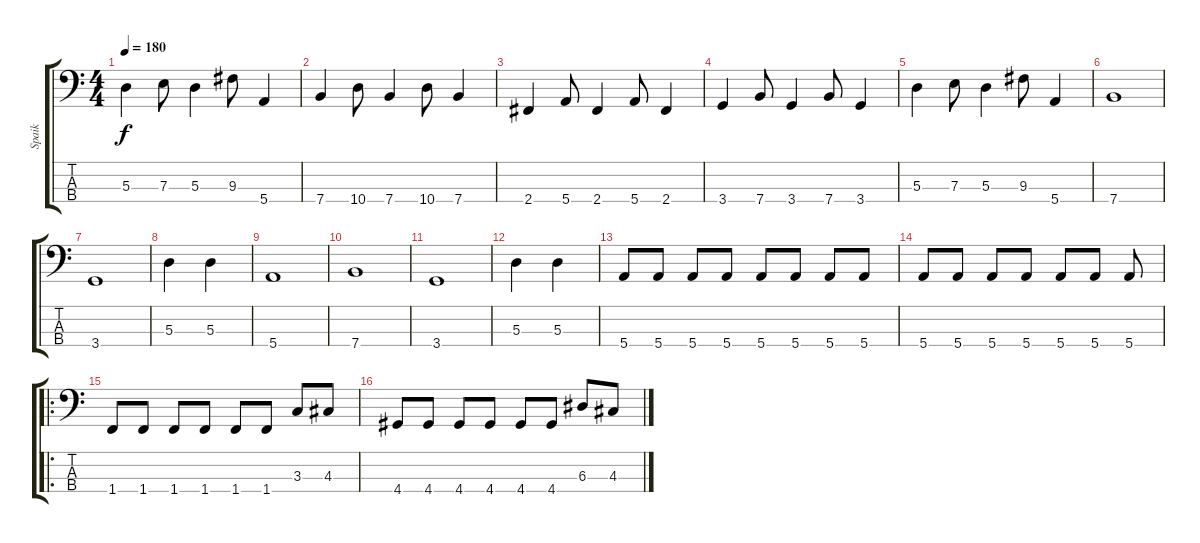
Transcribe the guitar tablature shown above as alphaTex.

\track ("Spaik" "Spaik") {instrument electricbassfinger}
\staff {score tabs}
\tuning (G2 D2 A1 E1) {hide}
\ts (4 4)
\tempo 180
\clef f4
\ks c
5.3.4{dy f} 7.3.8 5.3.4 9.3.8 5.4.4 |
7.4.4 10.4.8 7.4.4 10.4.8 7.4.4 |
2.4.4 5.4.8 2.4.4 5.4.8 2.4.4 |
3.4.4 7.4.8 3.4.4 7.4.8 3.4.4 |
5.3.4 7.3.8 5.3.4 9.3.8 5.4.4 |
7.4.1 |
3.4.1 |
5.3.4 5.3.4 |
5.4.1 |
7.4.1 |
3.4.1 |
5.3.4 5.3.4 |
5.4.8 5.4.8 5.4.8 5.4.8 5.4.8 5.4.8 5.4.8 5.4.8 |
5.4.8 5.4.8 5.4.8 5.4.8 5.4.8 5.4.8 5.4.8 |
\ro
1.4.8 1.4.8 1.4.8 1.4.8 1.4.8 1.4.8 3.3.8 4.3.8 |
4.4.8 4.4.8 4.4.8 4.4.8 4.4.8 4.4.8 6.3.8 4.3.8
